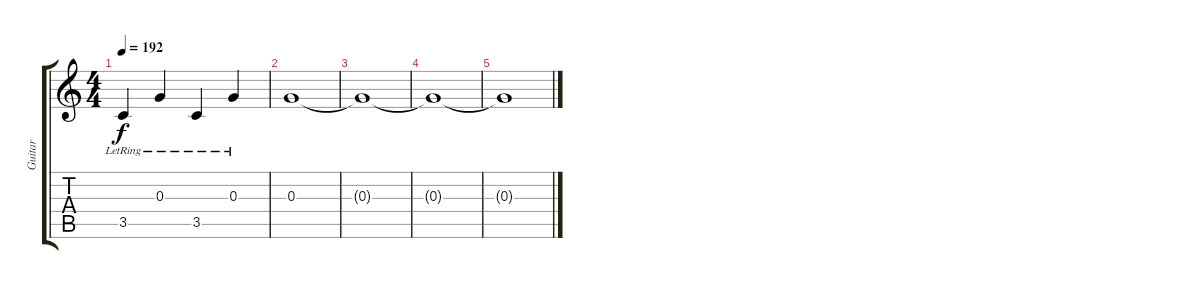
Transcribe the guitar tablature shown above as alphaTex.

\track ("Guitar" "Guitar") {instrument acousticguitarsteel}
\staff {score tabs}
\tuning (E4 B3 G3 D3 A2 E2) {hide}
\ts (4 4)
\tempo 192
\clef g2
\ks c
3.5{lr}.4{dy f} 0.3{lr}.4 3.5{lr}.4 0.3{lr}.4 |
0.3.1{volume 0} |
0.3{t}.1 |
0.3{t}.1 |
0.3{t}.1
